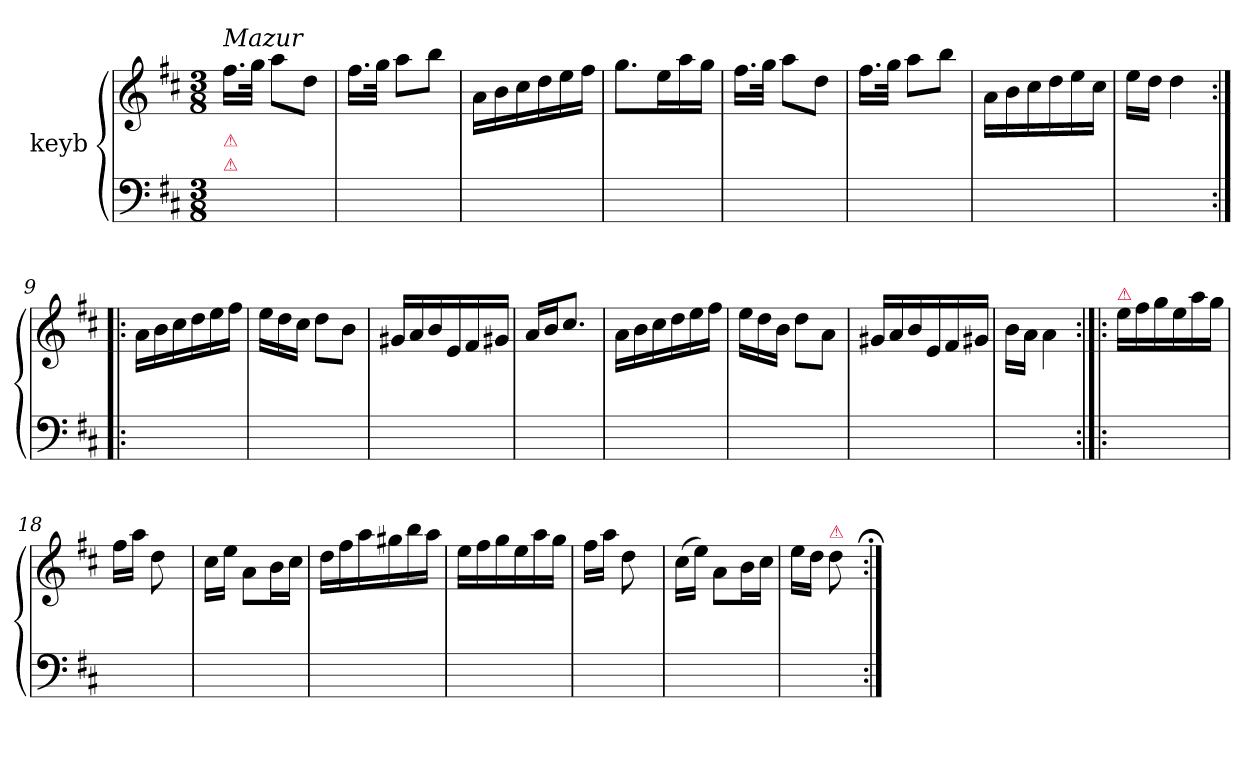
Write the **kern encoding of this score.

**kern	**kern
*part1	*part1
*staff2	*staff1
*I"keyb	*
*clefF4	*clefG2
*k[f#c#]	*k[f#c#]
*M3/8	*M3/8
=1	=1
!	!LO:TX:a:i:t=Mazur
!LO:TX:a:color=crimson:t=⚠	!
!LO:TX:a:color=crimson:t=⚠	!
4.ryy	16.ff#\LL
.	32gg\JJk
.	8aa\L
.	8dd\J
=2	=2
4.ryy	16.ff#\LL
.	32gg\JJk
.	8aa\L
.	8bb\J
=3	=3
4.ryy	16a\LL
.	16b\
.	16cc#\
.	16dd\
.	16ee\
.	16ff#\JJ
=4	=4
4.ryy	8.gg\L
.	16ee\L
.	16aa\
.	16gg\JJ
=5	=5
4.ryy	16.ff#\LL
.	32gg\JJk
.	8aa\L
.	8dd\J
=6	=6
4.ryy	16.ff#\LL
.	32gg\JJk
.	8aa\L
.	8bb\J
=7	=7
4.ryy	16a\LL
.	16b\
.	16cc#\
.	16dd\
.	16ee\
.	16cc#\JJ
=8	=8
4.ryy	16ee\LL
.	16dd\JJ
.	4dd\
=9:|!|:	=9:|!|:
4.ryy	16a\LL
.	16b\
.	16cc#\
.	16dd\
.	16ee\
.	16ff#\JJ
=10	=10
*	*Xtuplet
4.ryy	24ee\LL
.	24dd\
.	24cc#\JJ
.	8dd\L
.	8b\J
=11	=11
4.ryy	16g#X/LL
.	16a/
.	16b/
.	16e/
.	16f#/
.	16g#X/JJ
=12	=12
4.ryy	16a/LL
.	16b/J
!	!LO:N:vis=8.
.	4cc#/J
=13	=13
4.ryy	16a\LL
.	16b\
.	16cc#\
.	16dd\
.	16ee\
.	16ff#\JJ
=14	=14
4.ryy	24ee\LL
.	24dd\
.	24b\JJ
.	8dd\L
.	8a\J
=15	=15
4.ryy	16g#X/LL
.	16a/
.	16b/
.	16e/
.	16f#/
.	16g#X/JJ
=16	=16
4.ryy	16b\LL
.	16a\JJ
.	4a\
=17:|!|:	=17:|!|:
!	!LO:TX:a:color=crimson:t=⚠
4.ryy	16ee\LL
.	16ff#\
.	16gg\
.	16ee\
.	16aa\
.	16gg\JJ
=18	=18
4.ryy	16ff#\LL
.	16aa\JJ
!	!LO:N:vis=8
.	4dd\
=19	=19
4.ryy	16cc#\LL
.	16ee\JJ
.	8a\L
.	16b\L
.	16cc#\JJ
=20	=20
4.ryy	16dd\LL
.	16ff#\
.	16aa\
.	16gg#X\
.	16bb\
.	16aa\JJ
=21	=21
4.ryy	16ee\LL
.	16ff#\
.	16gg\
.	16ee\
.	16aa\
.	16gg\JJ
=22	=22
4.ryy	16ff#\LL
.	16aa\JJ
!	!LO:N:vis=8
.	4dd\
=23	=23
4.ryy	(>16cc#\LL
.	16ee\JJ)
.	8a\L
.	16b\L
.	16cc#\JJ
=24	=24
4.ryy	16ee\LL
.	16dd\JJ
!	!LO:TX:a:color=crimson:t=⚠
!	!LO:N:vis=8
.	4dd\
=:|!	=:|!;
*-	*-
